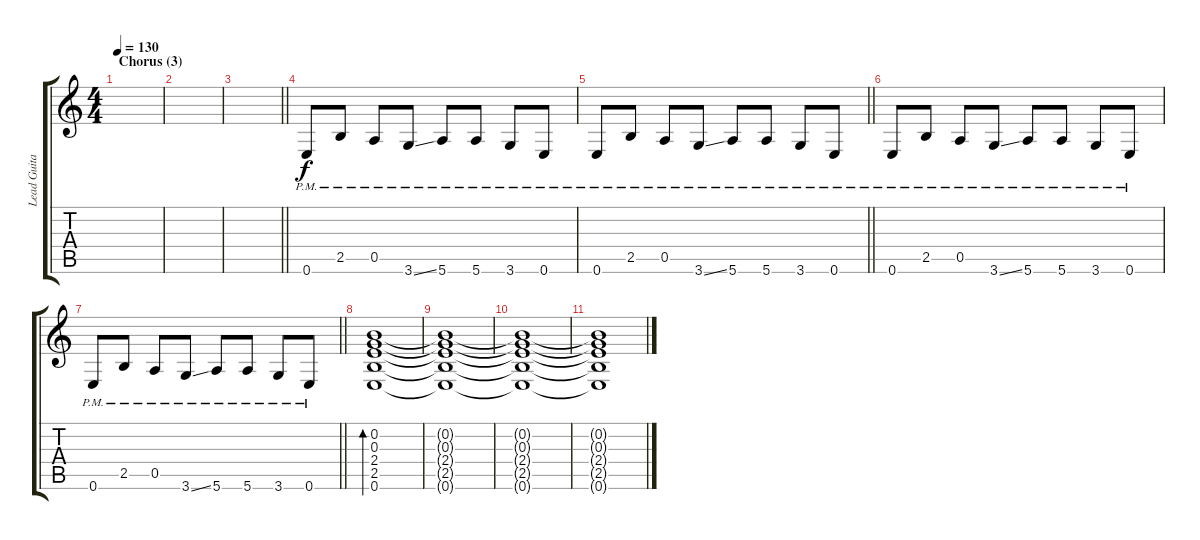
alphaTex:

\track ("Lead Guitar (Overdub)" "Lead Guita") {instrument electricguitarmuted}
\staff {score tabs}
\tuning (E4 B3 G3 D3 A2 E2) {hide}
\ts (4 4)
\section ("" "Chorus (3)")
\tempo 130
\clef g2
\ks c
|
|
\barLineRight lightlight
|
0.6{pm}.8 2.5{pm}.8 0.5{pm}.8 3.6{ss pm}.8 5.6{pm}.8 5.6{pm}.8 3.6{pm}.8 0.6{pm}.8 |
\barLineRight lightlight
0.6{pm}.8 2.5{pm}.8 0.5{pm}.8 3.6{ss pm}.8 5.6{pm}.8 5.6{pm}.8 3.6{pm}.8 0.6{pm}.8 |
0.6{pm}.8 2.5{pm}.8 0.5{pm}.8 3.6{ss pm}.8 5.6{pm}.8 5.6{pm}.8 3.6{pm}.8 0.6{pm}.8 |
\barLineRight lightlight
0.6{pm}.8 2.5{pm}.8 0.5{pm}.8 3.6{ss pm}.8 5.6{pm}.8 5.6{pm}.8 3.6{pm}.8 0.6{pm}.8 |
(0.2 0.3 2.4 2.5 0.6).1{bd 120} |
(0.2{t} 0.3{t} 2.4{t} 2.5{t} 0.6{t}).1 |
(0.2{t} 0.3{t} 2.4{t} 2.5{t} 0.6{t}).1 |
(0.2{t} 0.3{t} 2.4{t} 2.5{t} 0.6{t}).1
